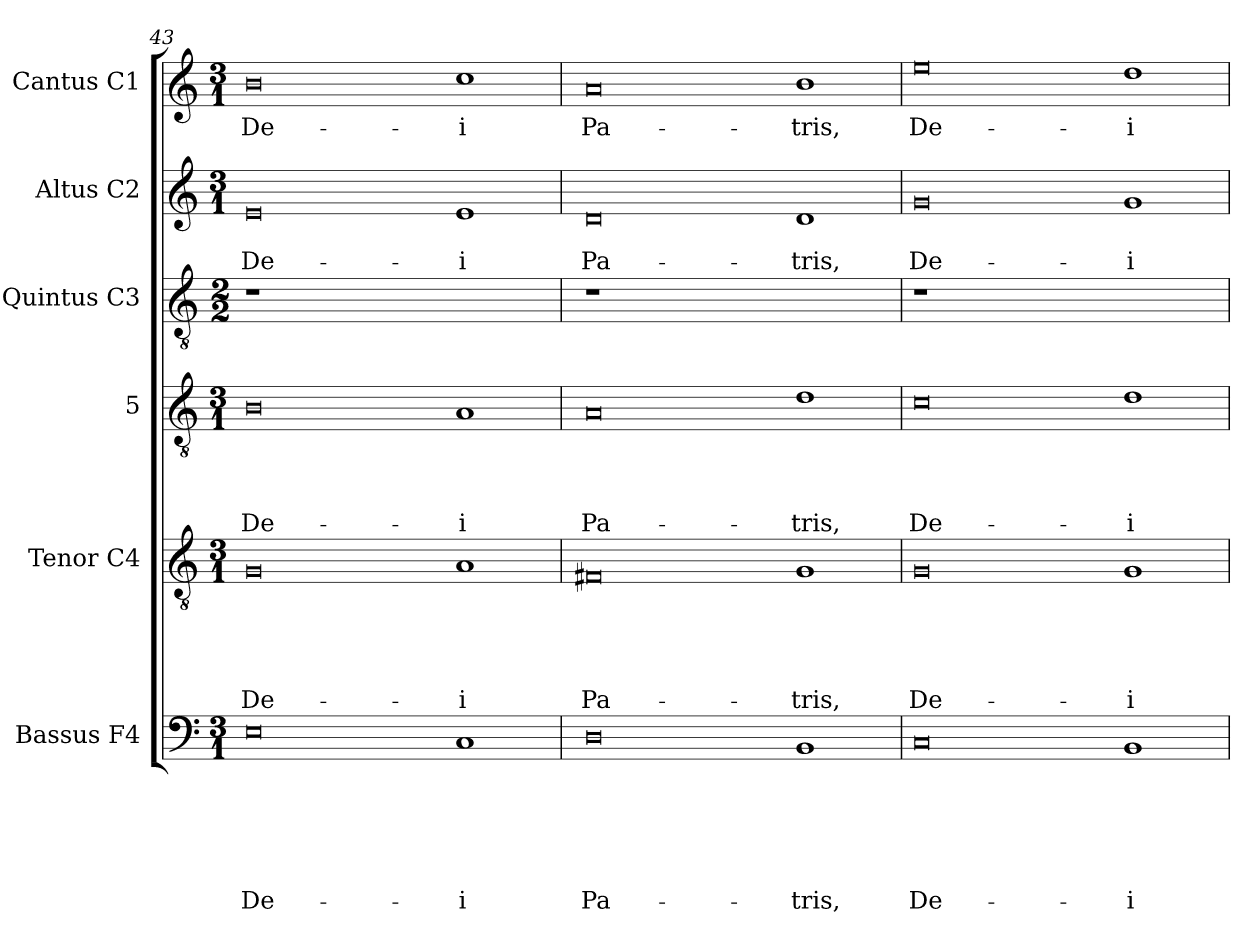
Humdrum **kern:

**kern	**text	**text	**text	**text	**text	**text	**kern	**text	**text	**text	**text	**text	**kern	**text	**text	**text	**text	**kern	**kern	**text	**text	**kern	**text
*part6	*part6	*part6	*part6	*part6	*part6	*part6	*part5	*part5	*part5	*part5	*part5	*part5	*part4	*part4	*part4	*part4	*part4	*part3	*part2	*part2	*part2	*part1	*part1
*staff6	*staff6	*staff6	*staff6	*staff6	*staff6	*staff6	*staff5	*staff5	*staff5	*staff5	*staff5	*staff5	*staff4	*staff4	*staff4	*staff4	*staff4	*staff3	*staff2	*staff2	*staff2	*staff1	*staff1
*I"Bassus F4	*	*	*	*	*	*	*I"Tenor C4	*	*	*	*	*	*I"5	*	*	*	*	*I"Quintus C3	*I"Altus C2	*	*	*I"Cantus C1	*
*I'B	*	*	*	*	*	*	*I'T	*	*	*	*	*	*	*	*	*	*	*	*I'A	*	*	*I'C	*
*clefF4	*	*	*	*	*	*	*clefGv2	*	*	*	*	*	*clefGv2	*	*	*	*	*clefGv2	*clefG2	*	*	*clefG2	*
*k[]	*	*	*	*	*	*	*k[]	*	*	*	*	*	*k[]	*	*	*	*	*k[]	*k[]	*	*	*k[]	*
*C:	*	*	*	*	*	*	*C:	*	*	*	*	*	*C:	*	*	*	*	*C:	*C:	*	*	*C:	*
*M3/1	*	*	*	*	*	*	*M3/1	*	*	*	*	*	*M3/1	*	*	*	*	*M2/2	*M3/1	*	*	*M3/1	*
=43	=43	=43	=43	=43	=43	=43	=43	=43	=43	=43	=43	=43	=43	=43	=43	=43	=43	=43	=43	=43	=43	=43	=43
!	!	!	!	!	!	!LO:LY:b	!	!	!	!	!	!LO:LY:b	!	!	!	!	!LO:LY:b	!	!	!	!LO:LY:b	!	!LO:LY:b
0E	.	.	.	.	.	De-	0G	.	.	.	.	De-	0B	.	.	.	De-	1r	0e	.	De-	0b	De-
.	.	.	.	.	.	.	.	.	.	.	.	.	.	.	.	.	.	0ryy	.	.	.	.	.
!	!	!	!	!	!	!LO:LY:b:rj	!	!	!	!	!	!LO:LY:b:rj	!	!	!	!	!LO:LY:b:rj	!	!	!	!LO:LY:b:rj	!	!LO:LY:b:rj
1C	.	.	.	.	.	-i	1A	.	.	.	.	-i	1A	.	.	.	-i	.	1e	.	-i	1cc	-i
!!LO:PB:g=z
=44	=44	=44	=44	=44	=44	=44	=44	=44	=44	=44	=44	=44	=44	=44	=44	=44	=44	=44	=44	=44	=44	=44	=44
!	!	!	!	!	!	!LO:LY:b	!	!	!	!	!	!LO:LY:b	!	!	!	!	!LO:LY:b	!	!	!	!LO:LY:b	!	!LO:LY:b
0D	.	.	.	.	.	Pa-	0F#X	.	.	.	.	Pa-	0A	.	.	.	Pa-	1r	0d	.	Pa-	0a	Pa-
.	.	.	.	.	.	.	.	.	.	.	.	.	.	.	.	.	.	0ryy	.	.	.	.	.
!	!	!	!	!	!	!LO:LY:b	!	!	!	!	!	!LO:LY:b	!	!	!	!	!LO:LY:b	!	!	!	!LO:LY:b	!	!LO:LY:b
1BB	.	.	.	.	.	-tris,	1G	.	.	.	.	-tris,	1d	.	.	.	-tris,	.	1d	.	-tris,	1b	-tris,
=45	=45	=45	=45	=45	=45	=45	=45	=45	=45	=45	=45	=45	=45	=45	=45	=45	=45	=45	=45	=45	=45	=45	=45
!	!	!	!	!	!	!LO:LY:b	!	!	!	!	!	!LO:LY:b	!	!	!	!	!LO:LY:b	!	!	!	!LO:LY:b	!	!LO:LY:b
0C	.	.	.	.	.	De-	0G	.	.	.	.	De-	0c	.	.	.	De-	1r	0g	.	De-	0ee	De-
.	.	.	.	.	.	.	.	.	.	.	.	.	.	.	.	.	.	0ryy	.	.	.	.	.
!	!	!	!	!	!	!LO:LY:b:rj	!	!	!	!	!	!LO:LY:b:rj	!	!	!	!	!LO:LY:b:rj	!	!	!	!LO:LY:b:rj	!	!LO:LY:b:rj
1BB	.	.	.	.	.	-i	1G	.	.	.	.	-i-	1d	.	.	.	-i	.	1g	.	-i	1dd	-i
=	=	=	=	=	=	=	=	=	=	=	=	=	=	=	=	=	=	=	=	=	=	=	=
*-	*-	*-	*-	*-	*-	*-	*-	*-	*-	*-	*-	*-	*-	*-	*-	*-	*-	*-	*-	*-	*-	*-	*-
